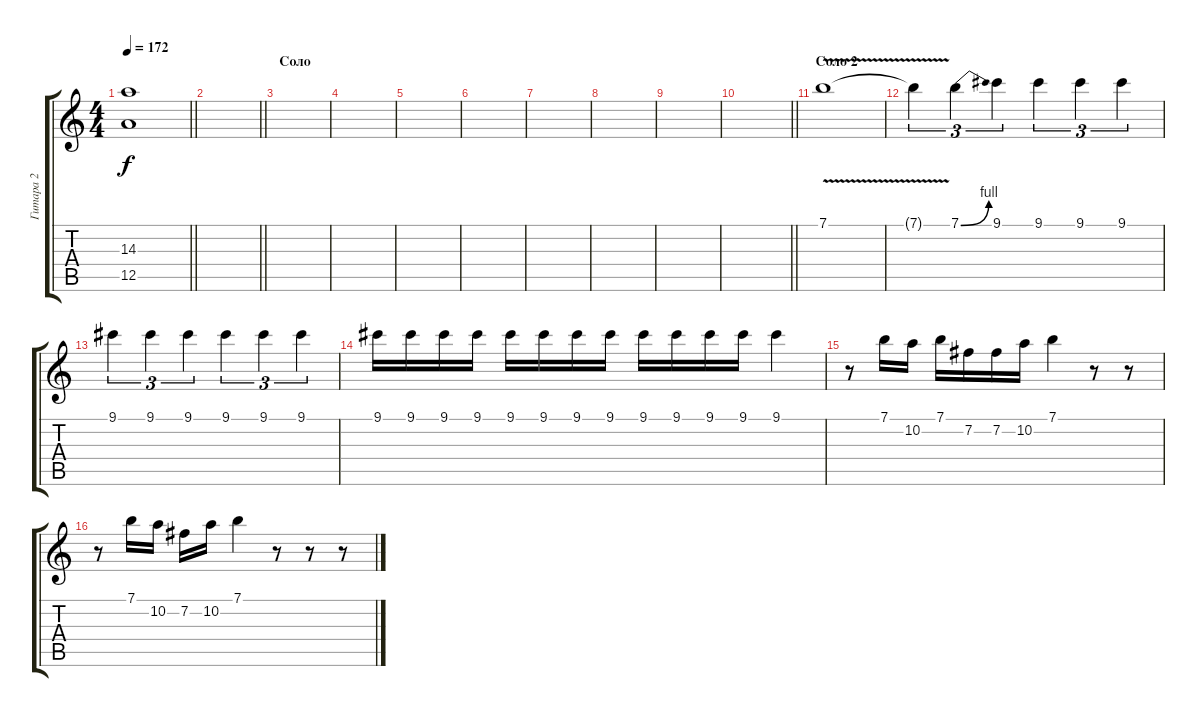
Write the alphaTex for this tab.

\track ("Гитара 2" "Гитара 2") {instrument overdrivenguitar}
\staff {score tabs}
\tuning (E4 B3 G3 D3 A2 D2) {hide}
\ts (4 4)
\tempo 172
\clef g2
\barLineRight lightlight
\ks c
(14.3 12.5).1{dy f} |
\barLineRight lightlight
|
\section ("" "Соло")
|
|
|
|
|
|
|
\barLineRight lightlight
|
\section ("" "Соло 2")
7.1{v}.1 |
7.1{t}.4{tu (3 2)} 7.1{be (bend 0 0 60 4)}.4{tu (3 2)} 9.1.4{tu (3 2)} 9.1.4{tu (3 2)} 9.1.4{tu (3 2)} 9.1.4{tu (3 2)} |
9.1.4{tu (3 2)} 9.1.4{tu (3 2)} 9.1.4{tu (3 2)} 9.1.4{tu (3 2)} 9.1.4{tu (3 2)} 9.1.4{tu (3 2)} |
9.1.16 9.1.16 9.1.16 9.1.16 9.1.16 9.1.16 9.1.16 9.1.16 9.1.16 9.1.16 9.1.16 9.1.16 9.1.4 |
r.8 7.1.16 10.2.16 7.1.16 7.2.16 7.2.16 10.2.16 7.1.4 r.8 r.8 |
r.8 7.1.16 10.2.16 7.2.16 10.2.16 7.1.4 r.8 r.8 r.8
